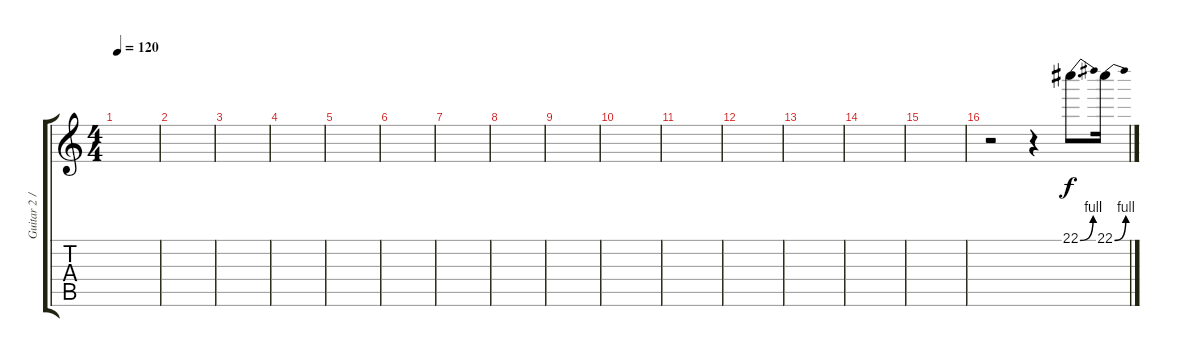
\track ("Guitar 2 / (Singer)" "Guitar 2 /") {instrument overdrivenguitar}
\staff {score tabs}
\tuning (Eb4 Bb3 Gb3 Db3 Ab2 Eb2) {hide}
\ts (4 4)
\tempo 120
\clef g2
\ks c
|
|
|
|
|
|
|
|
|
|
|
|
|
|
|
r.2 r.4 22.1{be (bend 0 0 60 4)}.8{d} 22.1{be (bend 0 0 60 4)}.16
